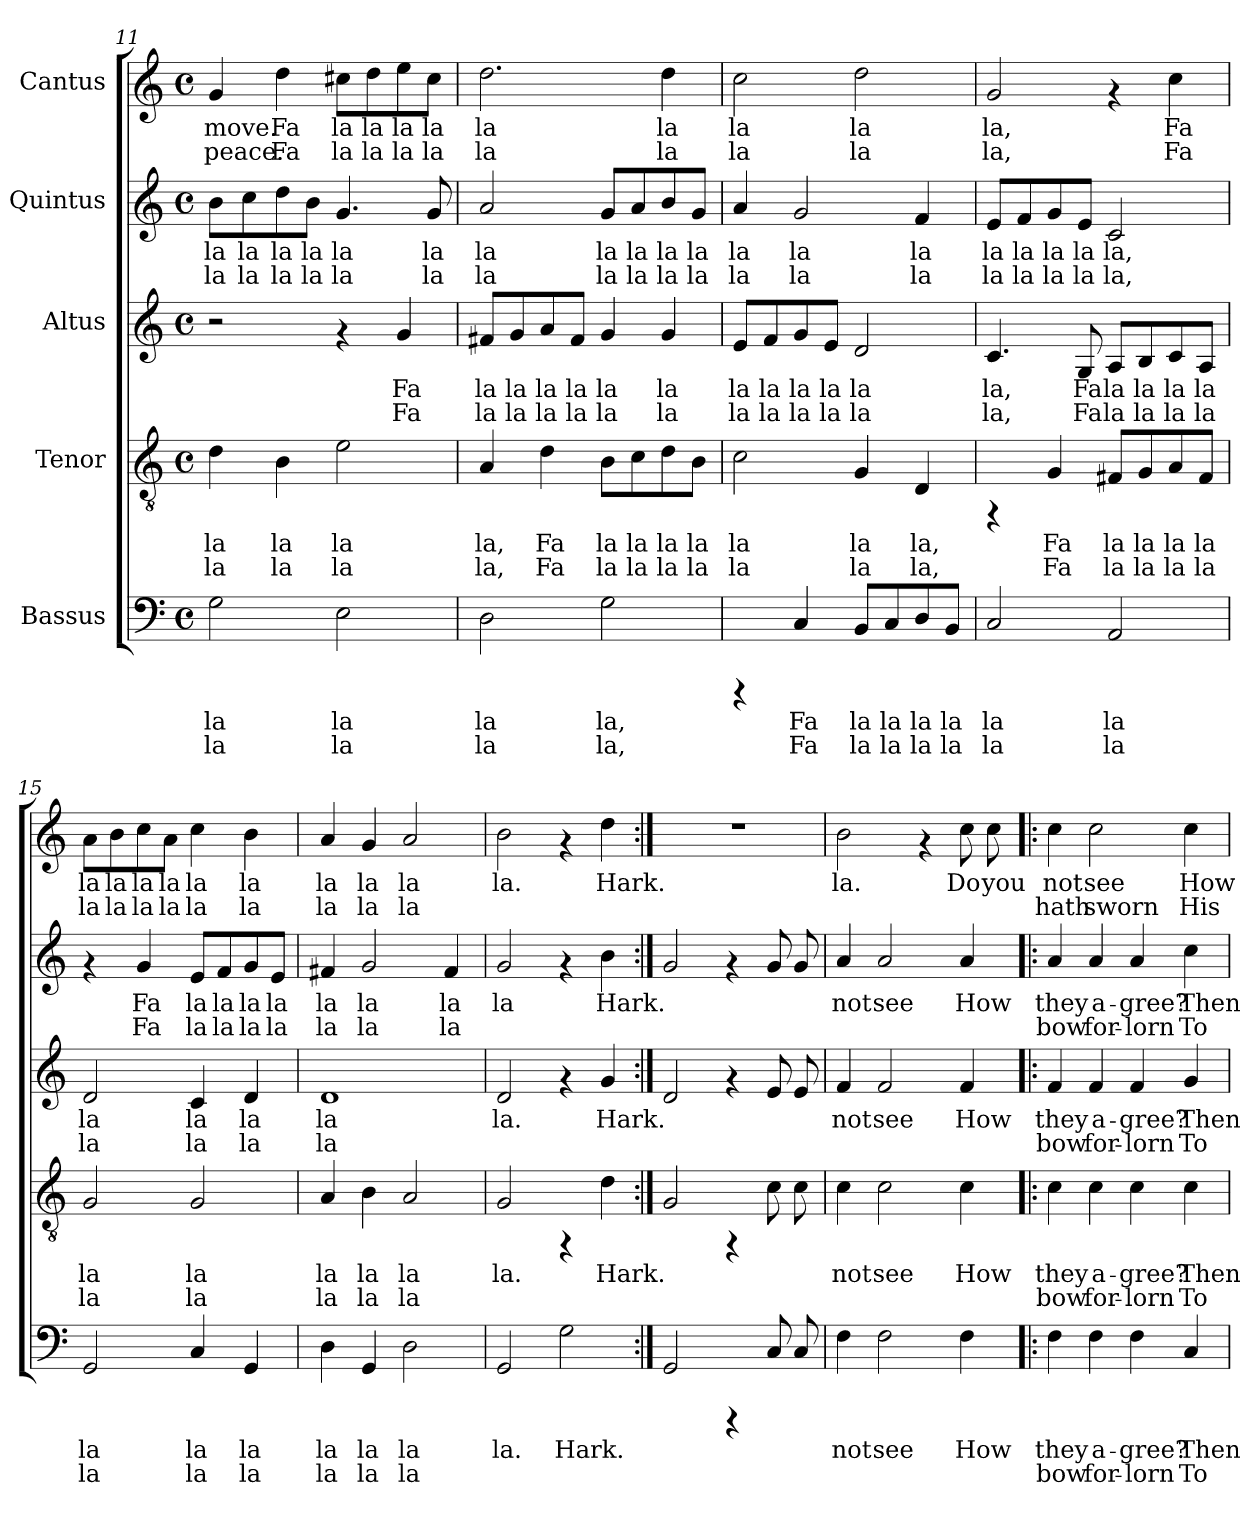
**kern	**text	**text	**kern	**text	**text	**kern	**text	**text	**kern	**text	**text	**kern	**text	**text
*part5	*part5	*part5	*part4	*part4	*part4	*part3	*part3	*part3	*part2	*part2	*part2	*part1	*part1	*part1
*staff5	*staff5	*staff5	*staff4	*staff4	*staff4	*staff3	*staff3	*staff3	*staff2	*staff2	*staff2	*staff1	*staff1	*staff1
*I"Bassus	*	*	*I"Tenor	*	*	*I"Altus	*	*	*I"Quintus	*	*	*I"Cantus	*	*
!!LO:PB:g=z
*clefF4	*	*	*clefGv2	*	*	*clefG2	*	*	*clefG2	*	*	*clefG2	*	*
*M4/4	*	*	*M4/4	*	*	*M4/4	*	*	*M4/4	*	*	*M4/4	*	*
*met(c)	*	*	*met(c)	*	*	*met(c)	*	*	*met(c)	*	*	*met(c)	*	*
=11	=11	=11	=11	=11	=11	=11	=11	=11	=11	=11	=11	=11	=11	=11
!	!LO:LY:b:cj	!LO:LY:b:cj	!	!LO:LY:b:cj	!LO:LY:b:cj	!	!	!	!	!LO:LY:b:cj	!LO:LY:b:cj	!	!LO:LY:b:cj	!LO:LY:b:cj
2G\	la	la	4d\	la	la	2r	.	.	8b\L	la	la	4g/	move.	peace.
!	!	!	!	!	!	!	!	!	!	!LO:LY:b:cj	!LO:LY:b:cj	!	!	!
.	.	.	.	.	.	.	.	.	8cc\	la	la	.	.	.
!	!	!	!	!LO:LY:b:cj	!LO:LY:b:cj	!	!	!	!	!LO:LY:b:cj	!LO:LY:b:cj	!	!LO:LY:b:cj	!LO:LY:b:cj
.	.	.	4B\	la	la	.	.	.	8dd\	la	la	4dd\	Fa	Fa
!	!	!	!	!	!	!	!	!	!	!LO:LY:b:cj	!LO:LY:b:cj	!	!	!
.	.	.	.	.	.	.	.	.	8b\J	la	la	.	.	.
!	!LO:LY:b:cj	!LO:LY:b:cj	!	!LO:LY:b:cj	!LO:LY:b:cj	!	!	!	!	!LO:LY:b:cj	!LO:LY:b:cj	!	!LO:LY:b:cj	!LO:LY:b:cj
2E\	la	la	2e\	la	la	4rf	.	.	4.g/	la	la	8cc#X\L	la	la
!	!	!	!	!	!	!	!	!	!	!	!	!	!LO:LY:b:cj	!LO:LY:b:cj
.	.	.	.	.	.	.	.	.	.	.	.	8dd\	la	la
!	!	!	!	!	!	!	!LO:LY:b:cj	!LO:LY:b:cj	!	!	!	!	!LO:LY:b:cj	!LO:LY:b:cj
.	.	.	.	.	.	4g/	Fa	Fa	.	.	.	8ee\	la	la
!	!	!	!	!	!	!	!	!	!	!LO:LY:b:cj	!LO:LY:b:cj	!	!LO:LY:b:cj	!LO:LY:b:cj
.	.	.	.	.	.	.	.	.	8g/	la	la	8cc#\J	la	la
=12	=12	=12	=12	=12	=12	=12	=12	=12	=12	=12	=12	=12	=12	=12
!	!LO:LY:b:cj	!LO:LY:b:cj	!	!LO:LY:b:cj	!LO:LY:b:cj	!	!LO:LY:b:cj	!LO:LY:b:cj	!	!LO:LY:b:cj	!LO:LY:b:cj	!	!LO:LY:b:cj	!LO:LY:b:cj
2D\	la	la	4A/	la,	la,	8f#X/L	la	la	2a/	la	la	2.dd\	la	la
!	!	!	!	!	!	!	!LO:LY:b:cj	!LO:LY:b:cj	!	!	!	!	!	!
.	.	.	.	.	.	8g/	la	la	.	.	.	.	.	.
!	!	!	!	!LO:LY:b:cj	!LO:LY:b:cj	!	!LO:LY:b:cj	!LO:LY:b:cj	!	!	!	!	!	!
.	.	.	4d\	Fa	Fa	8a/	la	la	.	.	.	.	.	.
!	!	!	!	!	!	!	!LO:LY:b:cj	!LO:LY:b:cj	!	!	!	!	!	!
.	.	.	.	.	.	8f#/J	la	la	.	.	.	.	.	.
!	!LO:LY:b:cj	!LO:LY:b:cj	!	!LO:LY:b:cj	!LO:LY:b:cj	!	!LO:LY:b:cj	!LO:LY:b:cj	!	!LO:LY:b:cj	!LO:LY:b:cj	!	!	!
2G\	la,	la,	8B\L	la	la	4g/	la	la	8g/L	la	la	.	.	.
!	!	!	!	!LO:LY:b:cj	!LO:LY:b:cj	!	!	!	!	!LO:LY:b:cj	!LO:LY:b:cj	!	!	!
.	.	.	8c\	la	la	.	.	.	8a/	la	la	.	.	.
!	!	!	!	!LO:LY:b:cj	!LO:LY:b:cj	!	!LO:LY:b:cj	!LO:LY:b:cj	!	!LO:LY:b:cj	!LO:LY:b:cj	!	!LO:LY:b:cj	!LO:LY:b:cj
.	.	.	8d\	la	la	4g/	la	la	8b/	la	la	4dd\	la	la
!	!	!	!	!LO:LY:b:cj	!LO:LY:b:cj	!	!	!	!	!LO:LY:b:cj	!LO:LY:b:cj	!	!	!
.	.	.	8B\J	la	la	.	.	.	8g/J	la	la	.	.	.
=13	=13	=13	=13	=13	=13	=13	=13	=13	=13	=13	=13	=13	=13	=13
!	!	!	!	!LO:LY:b:cj	!LO:LY:b:cj	!	!LO:LY:b:cj	!LO:LY:b:cj	!	!LO:LY:b:cj	!LO:LY:b:cj	!	!LO:LY:b:cj	!LO:LY:b:cj
4rCCC	.	.	2c\	la	la	8e/L	la	la	4a/	la	la	2cc\	la	la
!	!	!	!	!	!	!	!LO:LY:b:cj	!LO:LY:b:cj	!	!	!	!	!	!
.	.	.	.	.	.	8f/	la	la	.	.	.	.	.	.
!	!LO:LY:b:cj	!LO:LY:b:cj	!	!	!	!	!LO:LY:b:cj	!LO:LY:b:cj	!	!LO:LY:b:cj	!LO:LY:b:cj	!	!	!
4C/	Fa	Fa	.	.	.	8g/	la	la	2g/	la	la	.	.	.
!	!	!	!	!	!	!	!LO:LY:b:cj	!LO:LY:b:cj	!	!	!	!	!	!
.	.	.	.	.	.	8e/J	la	la	.	.	.	.	.	.
!	!LO:LY:b:cj	!LO:LY:b:cj	!	!LO:LY:b:cj	!LO:LY:b:cj	!	!LO:LY:b:cj	!LO:LY:b:cj	!	!	!	!	!LO:LY:b:cj	!LO:LY:b:cj
8BB/L	la	la	4G/	la	la	2d/	la	la	.	.	.	2dd\	la	la
!	!LO:LY:b:cj	!LO:LY:b:cj	!	!	!	!	!	!	!	!	!	!	!	!
8C/	la	la	.	.	.	.	.	.	.	.	.	.	.	.
!	!LO:LY:b:cj	!LO:LY:b:cj	!	!LO:LY:b:cj	!LO:LY:b:cj	!	!	!	!	!LO:LY:b:cj	!LO:LY:b:cj	!	!	!
8D/	la	la	4D/	la,	la,	.	.	.	4f/	la	la	.	.	.
!	!LO:LY:b:cj	!LO:LY:b:cj	!	!	!	!	!	!	!	!	!	!	!	!
8BB/J	la	la	.	.	.	.	.	.	.	.	.	.	.	.
=14	=14	=14	=14	=14	=14	=14	=14	=14	=14	=14	=14	=14	=14	=14
!	!LO:LY:b:cj	!LO:LY:b:cj	!	!	!	!	!LO:LY:b:cj	!LO:LY:b:cj	!	!LO:LY:b:cj	!LO:LY:b:cj	!	!LO:LY:b:cj	!LO:LY:b:cj
2C/	la	la	4rFF	.	.	4.c/	la,	la,	8e/L	la	la	2g/	la,	la,
!	!	!	!	!	!	!	!	!	!	!LO:LY:b:cj	!LO:LY:b:cj	!	!	!
.	.	.	.	.	.	.	.	.	8f/	la	la	.	.	.
!	!	!	!	!LO:LY:b:cj	!LO:LY:b:cj	!	!	!	!	!LO:LY:b:cj	!LO:LY:b:cj	!	!	!
.	.	.	4G/	Fa	Fa	.	.	.	8g/	la	la	.	.	.
!	!	!	!	!	!	!	!LO:LY:b:cj	!LO:LY:b:cj	!	!LO:LY:b:cj	!LO:LY:b:cj	!	!	!
.	.	.	.	.	.	8G/	Fa	Fa	8e/J	la	la	.	.	.
!	!LO:LY:b:cj	!LO:LY:b:cj	!	!LO:LY:b:cj	!LO:LY:b:cj	!	!LO:LY:b:cj	!LO:LY:b:cj	!	!LO:LY:b:cj	!LO:LY:b:cj	!	!	!
2AA/	la	la	8F#X/L	la	la	8A/L	la	la	2c/	la,	la,	4rf	.	.
!	!	!	!	!LO:LY:b:cj	!LO:LY:b:cj	!	!LO:LY:b:cj	!LO:LY:b:cj	!	!	!	!	!	!
.	.	.	8G/	la	la	8B/	la	la	.	.	.	.	.	.
!	!	!	!	!LO:LY:b:cj	!LO:LY:b:cj	!	!LO:LY:b:cj	!LO:LY:b:cj	!	!	!	!	!LO:LY:b:cj	!LO:LY:b:cj
.	.	.	8A/	la	la	8c/	la	la	.	.	.	4cc\	Fa	Fa
!	!	!	!	!LO:LY:b:cj	!LO:LY:b:cj	!	!LO:LY:b:cj	!LO:LY:b:cj	!	!	!	!	!	!
.	.	.	8F#/J	la	la	8A/J	la	la	.	.	.	.	.	.
!!LO:LB:g=z
=15	=15	=15	=15	=15	=15	=15	=15	=15	=15	=15	=15	=15	=15	=15
!	!LO:LY:b:cj	!LO:LY:b:cj	!	!LO:LY:b:cj	!LO:LY:b:cj	!	!LO:LY:b:cj	!LO:LY:b:cj	!	!	!	!	!LO:LY:b:cj	!LO:LY:b:cj
2GG/	la	la	2G/	la	la	2d/	la	la	4rf	.	.	8a\L	la	la
!	!	!	!	!	!	!	!	!	!	!	!	!	!LO:LY:b:cj	!LO:LY:b:cj
.	.	.	.	.	.	.	.	.	.	.	.	8b\	la	la
!	!	!	!	!	!	!	!	!	!	!LO:LY:b:cj	!LO:LY:b:cj	!	!LO:LY:b:cj	!LO:LY:b:cj
.	.	.	.	.	.	.	.	.	4g/	Fa	Fa	8cc\	la	la
!	!	!	!	!	!	!	!	!	!	!	!	!	!LO:LY:b:cj	!LO:LY:b:cj
.	.	.	.	.	.	.	.	.	.	.	.	8a\J	la	la
!	!LO:LY:b:cj	!LO:LY:b:cj	!	!LO:LY:b:cj	!LO:LY:b:cj	!	!LO:LY:b:cj	!LO:LY:b:cj	!	!LO:LY:b:cj	!LO:LY:b:cj	!	!LO:LY:b:cj	!LO:LY:b:cj
4C/	la	la	2G/	la	la	4c/	la	la	8e/L	la	la	4cc\	la	la
!	!	!	!	!	!	!	!	!	!	!LO:LY:b:cj	!LO:LY:b:cj	!	!	!
.	.	.	.	.	.	.	.	.	8f/	la	la	.	.	.
!	!LO:LY:b:cj	!LO:LY:b:cj	!	!	!	!	!LO:LY:b:cj	!LO:LY:b:cj	!	!LO:LY:b:cj	!LO:LY:b:cj	!	!LO:LY:b:cj	!LO:LY:b:cj
4GG/	la	la	.	.	.	4d/	la	la	8g/	la	la	4b\	la	la
!	!	!	!	!	!	!	!	!	!	!LO:LY:b:cj	!LO:LY:b:cj	!	!	!
.	.	.	.	.	.	.	.	.	8e/J	la	la	.	.	.
=16	=16	=16	=16	=16	=16	=16	=16	=16	=16	=16	=16	=16	=16	=16
!	!LO:LY:b:cj	!LO:LY:b:cj	!	!LO:LY:b:cj	!LO:LY:b:cj	!	!LO:LY:b:cj	!LO:LY:b:cj	!	!LO:LY:b:cj	!LO:LY:b:cj	!	!LO:LY:b:cj	!LO:LY:b:cj
4D\	la	la	4A/	la	la	1d	la	la	4f#X/	la	la	4a/	la	la
!	!LO:LY:b:cj	!LO:LY:b:cj	!	!LO:LY:b:cj	!LO:LY:b:cj	!	!	!	!	!LO:LY:b:cj	!LO:LY:b:cj	!	!LO:LY:b:cj	!LO:LY:b:cj
4GG/	la	la	4B\	la	la	.	.	.	2g/	la	la	4g/	la	la
!	!LO:LY:b:cj	!LO:LY:b:cj	!	!LO:LY:b:cj	!LO:LY:b:cj	!	!	!	!	!	!	!	!LO:LY:b:cj	!LO:LY:b:cj
2D\	la	la	2A/	la	la	.	.	.	.	.	.	2a/	la	la
!	!	!	!	!	!	!	!	!	!	!LO:LY:b:cj	!LO:LY:b:cj	!	!	!
.	.	.	.	.	.	.	.	.	4f#/	la	la	.	.	.
=17	=17	=17	=17	=17	=17	=17	=17	=17	=17	=17	=17	=17	=17	=17
!	!LO:LY:b:cj	!	!	!LO:LY:b:cj	!	!	!LO:LY:b:cj	!	!	!LO:LY:b:cj	!	!	!LO:LY:b:cj	!
2GG/	la.	.	2G/	la.	.	2d/	la.	.	2g/	la	.	2b\	la.	.
!	!LO:LY:b:cj	!	!	!	!	!	!	!	!	!	!	!	!	!
2G\	Hark.	.	4rFF	.	.	4rf	.	.	4rf	.	.	4rf	.	.
!	!	!	!	!LO:LY:b:cj	!	!	!LO:LY:b:cj	!	!	!LO:LY:b:cj	!	!	!LO:LY:b:cj	!
.	.	.	4d\	Hark.	.	4g/	Hark.	.	4b\	Hark.	.	4dd\	Hark.	.
=18:|!	=18:|!	=18:|!	=18:|!	=18:|!	=18:|!	=18:|!	=18:|!	=18:|!	=18:|!	=18:|!	=18:|!	=18:|!	=18:|!	=18:|!
2GG/	.	.	2G/	.	.	2d/	.	.	2g/	.	.	1r	.	.
4rCCC	.	.	4rFF	.	.	4rf	.	.	4rf	.	.	.	.	.
8C/	.	.	8c\	.	.	8e/	.	.	8g/	.	.	.	.	.
8C/	.	.	8c\	.	.	8e/	.	.	8g/	.	.	.	.	.
=19	=19	=19	=19	=19	=19	=19	=19	=19	=19	=19	=19	=19	=19	=19
!	!LO:LY:b:cj	!	!	!LO:LY:b:cj	!	!	!LO:LY:b:cj	!	!	!LO:LY:b:cj	!	!	!LO:LY:b:cj	!
4F\	not	.	4c\	not	.	4f/	not	.	4a/	not	.	2b\	la.	.
!	!LO:LY:b:cj	!	!	!LO:LY:b:cj	!	!	!LO:LY:b:cj	!	!	!LO:LY:b:cj	!	!	!	!
2F\	see	.	2c\	see	.	2f/	see	.	2a/	see	.	.	.	.
.	.	.	.	.	.	.	.	.	.	.	.	4rf	.	.
!	!LO:LY:b:cj	!	!	!LO:LY:b:cj	!	!	!LO:LY:b:cj	!	!	!LO:LY:b:cj	!	!	!LO:LY:b:cj	!
4F\	How	.	4c\	How	.	4f/	How	.	4a/	How	.	8cc\	Do	.
!	!	!	!	!	!	!	!	!	!	!	!	!	!LO:LY:b:cj	!
.	.	.	.	.	.	.	.	.	.	.	.	8cc\	you	.
!!LO:LB:g=z
=20!|:	=20!|:	=20!|:	=20!|:	=20!|:	=20!|:	=20!|:	=20!|:	=20!|:	=20!|:	=20!|:	=20!|:	=20!|:	=20!|:	=20!|:
!	!LO:LY:b:cj	!LO:LY:b:cj	!	!LO:LY:b:cj	!LO:LY:b:cj	!	!LO:LY:b:cj	!LO:LY:b:cj	!	!LO:LY:b:cj	!LO:LY:b:cj	!	!LO:LY:b:cj	!LO:LY:b:cj
4F\	they	bow	4c\	they	bow	4f/	they	bow	4a/	they	bow	4cc\	not	hath
!	!LO:LY:b:cj	!LO:LY:b:cj	!	!LO:LY:b:cj	!LO:LY:b:cj	!	!LO:LY:b:cj	!LO:LY:b:cj	!	!LO:LY:b:cj	!LO:LY:b:cj	!	!LO:LY:b:cj	!LO:LY:b:cj
4F\	a-	-for-	4c\	a-	-for-	4f/	a-	-for-	4a/	a-	-for-	2cc\	see	sworn
!	!LO:LY:b:cj	!LO:LY:b:cj	!	!LO:LY:b:cj	!LO:LY:b:cj	!	!LO:LY:b:cj	!LO:LY:b:cj	!	!LO:LY:b:cj	!LO:LY:b:cj	!	!	!
4F\	-gree?	lorn	4c\	-gree?	lorn	4f/	-gree?	lorn	4a/	-gree?	lorn	.	.	.
!	!LO:LY:b:cj	!LO:LY:b:cj	!	!LO:LY:b:cj	!LO:LY:b:cj	!	!LO:LY:b:cj	!LO:LY:b:cj	!	!LO:LY:b:cj	!LO:LY:b:cj	!	!LO:LY:b:cj	!LO:LY:b:cj
4C/	Then	To	4c\	Then	To	4g/	Then	To	4cc\	Then	To	4cc\	How	His
=	=	=	=	=	=	=	=	=	=	=	=	=	=	=
*-	*-	*-	*-	*-	*-	*-	*-	*-	*-	*-	*-	*-	*-	*-
